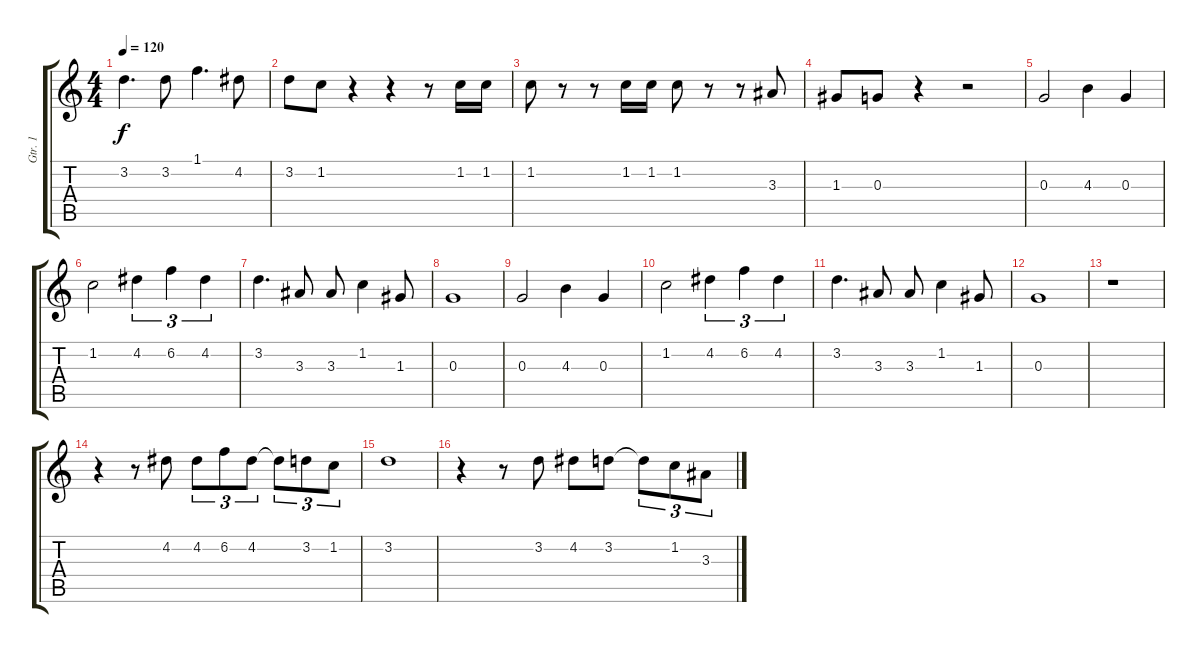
\track ("Gtr. 1" "Gtr. 1") {instrument acousticguitarsteel}
\staff {score tabs}
\tuning (E4 B3 G3 D3 A2 E2) {hide}
\ts (4 4)
\tempo 120
\clef g2
\ks c
3.2.4{d dy f} 3.2.8 1.1.4{d} 4.2.8 |
3.2.8 1.2.8 r.4 r.4 r.8 1.2.16 1.2.16 |
1.2.8 r.8 r.8 1.2.16 1.2.16 1.2.8 r.8 r.8 3.3.8 |
1.3.8 0.3.8 r.4 r.2 |
0.3.2 4.3.4 0.3.4 |
1.2.2 4.2.4{tu (3 2)} 6.2.4{tu (3 2)} 4.2.4{tu (3 2)} |
3.2.4{d} 3.3.8 3.3.8 1.2.4 1.3.8 |
0.3.1 |
0.3.2 4.3.4 0.3.4 |
1.2.2 4.2.4{tu (3 2)} 6.2.4{tu (3 2)} 4.2.4{tu (3 2)} |
3.2.4{d} 3.3.8 3.3.8 1.2.4 1.3.8 |
0.3.1 |
r.1 |
r.4 r.8 4.2.8 4.2.8{tu (3 2)} 6.2.8{tu (3 2)} 4.2.8{tu (3 2)} 4.2{t}.8{tu (3 2)} 3.2.8{tu (3 2)} 1.2.8{tu (3 2)} |
3.2.1 |
r.4 r.8 3.2.8 4.2.8 3.2.8 3.2{t}.8{tu (3 2)} 1.2.8{tu (3 2)} 3.3.8{tu (3 2)}
